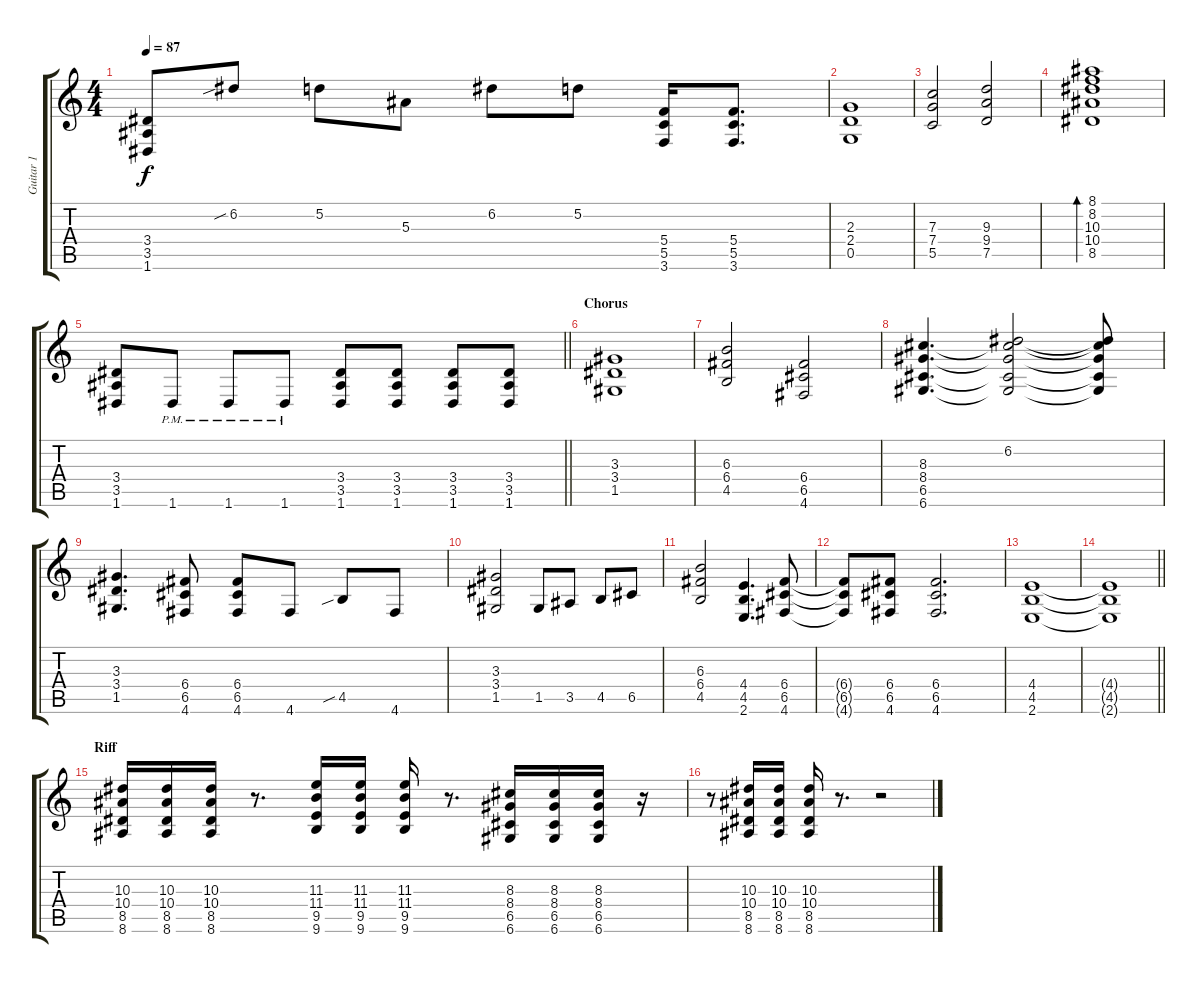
\track ("Guitar 1" "Guitar 1") {instrument distortionguitar}
\staff {score tabs}
\tuning (D4 A3 F3 C3 G2 D2) {hide}
\ts (4 4)
\tempo 87
\clef g2
\ks c
(3.4{t} 3.5{t} 1.6{t}).8{dy f} 6.2{sib}.8 5.2.8 5.3.8 6.2.8 5.2.8 (5.4 5.5 3.6).16 (5.4 5.5 3.6).8{d} |
(2.3 2.4 0.5).1 |
(7.3 7.4 5.5).2 (9.3 9.4 7.5).2 |
(8.1 8.2 10.3 10.4 8.5).1{bd 120} |
\barLineRight lightlight
(3.4 3.5 1.6).8 1.6{pm}.8 1.6{pm}.8 1.6{pm}.8 (3.4 3.5 1.6).8 (3.4 3.5 1.6).8 (3.4 3.5 1.6).8 (3.4 3.5 1.6).8 |
\section ("" "Chorus")
(3.3 3.4 1.5).1 |
(6.3 6.4 4.5).2 (6.4 6.5 4.6).2 |
(8.3 8.4 6.5 6.6).4{d} (6.2 8.3{t} 8.4{t} 6.5{t} 6.6{t}).2 (6.2{t} 8.3{t} 8.4{t} 6.5{t} 6.6{t}).8 |
(3.3 3.4 1.5).4{d} (6.4 6.5 4.6).8 (6.4 6.5 4.6).8 4.6.8 4.5{sib}.8 4.6.8 |
(3.3 3.4 1.5).2 1.5.8 3.5.8 4.5.8 6.5.8 |
(6.3 6.4 4.5).2 (4.4 4.5 2.6).4{d} (6.4 6.5 4.6).8 |
(6.4{t} 6.5{t} 4.6{t}).8 (6.4 6.5 4.6).8 (6.4 6.5 4.6).2{d} |
(4.4 4.5 2.6).1 |
\barLineRight lightlight
(4.4{t} 4.5{t} 2.6{t}).1 |
\section ("" "Riff")
(10.3 10.4 8.5 8.6).16 (10.3 10.4 8.5 8.6).16 (10.3 10.4 8.5 8.6).16 r.8{d} (11.3 11.4 9.5 9.6).16 (11.3 11.4 9.5 9.6).16 (11.3 11.4 9.5 9.6).16 r.8{d} (8.3 8.4 6.5 6.6).16 (8.3 8.4 6.5 6.6).16 (8.3 8.4 6.5 6.6).16 r.16 |
r.8 (10.3 10.4 8.5 8.6).16 (10.3 10.4 8.5 8.6).16 (10.3 10.4 8.5 8.6).16 r.8{d} r.2
